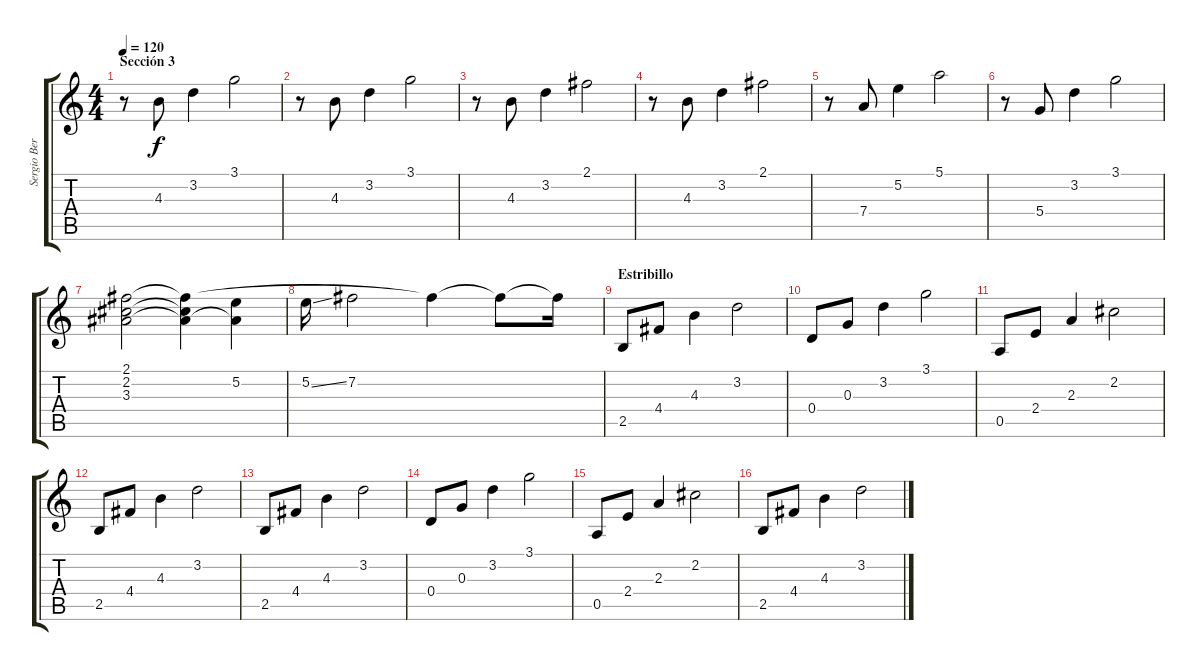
\track ("Sergio Berdichevski" "Sergio Ber") {instrument acousticguitarsteel}
\staff {score tabs}
\tuning (E4 B3 G3 D3 A2 E2) {hide}
\ts (4 4)
\section ("" "Sección 3")
\tempo 120
\clef g2
\ks c
r.8{dy f} 4.3.8 3.2.4 3.1.2 |
r.8 4.3.8 3.2.4 3.1.2 |
r.8 4.3.8 3.2.4 2.1.2 |
r.8 4.3.8 3.2.4 2.1.2 |
r.8 7.4.8 5.2.4 5.1.2 |
r.8 5.4.8 3.2.4 3.1.2 |
(2.1 2.2 3.3).2 (2.1{t} 2.2{t} 3.3{t}).4 (5.2 3.3{t}).4 |
5.2{ss}.16 7.2.2 2.1{t}.4 2.1{t}.8 2.1{t}.16 |
\section ("" "Estribillo")
2.5.8 4.4.8 4.3.4 3.2.2 |
0.4.8 0.3.8 3.2.4 3.1.2 |
0.5.8 2.4.8 2.3.4 2.2.2 |
2.5.8 4.4.8 4.3.4 3.2.2 |
2.5.8 4.4.8 4.3.4 3.2.2 |
0.4.8 0.3.8 3.2.4 3.1.2 |
0.5.8 2.4.8 2.3.4 2.2.2 |
2.5.8 4.4.8 4.3.4 3.2.2
